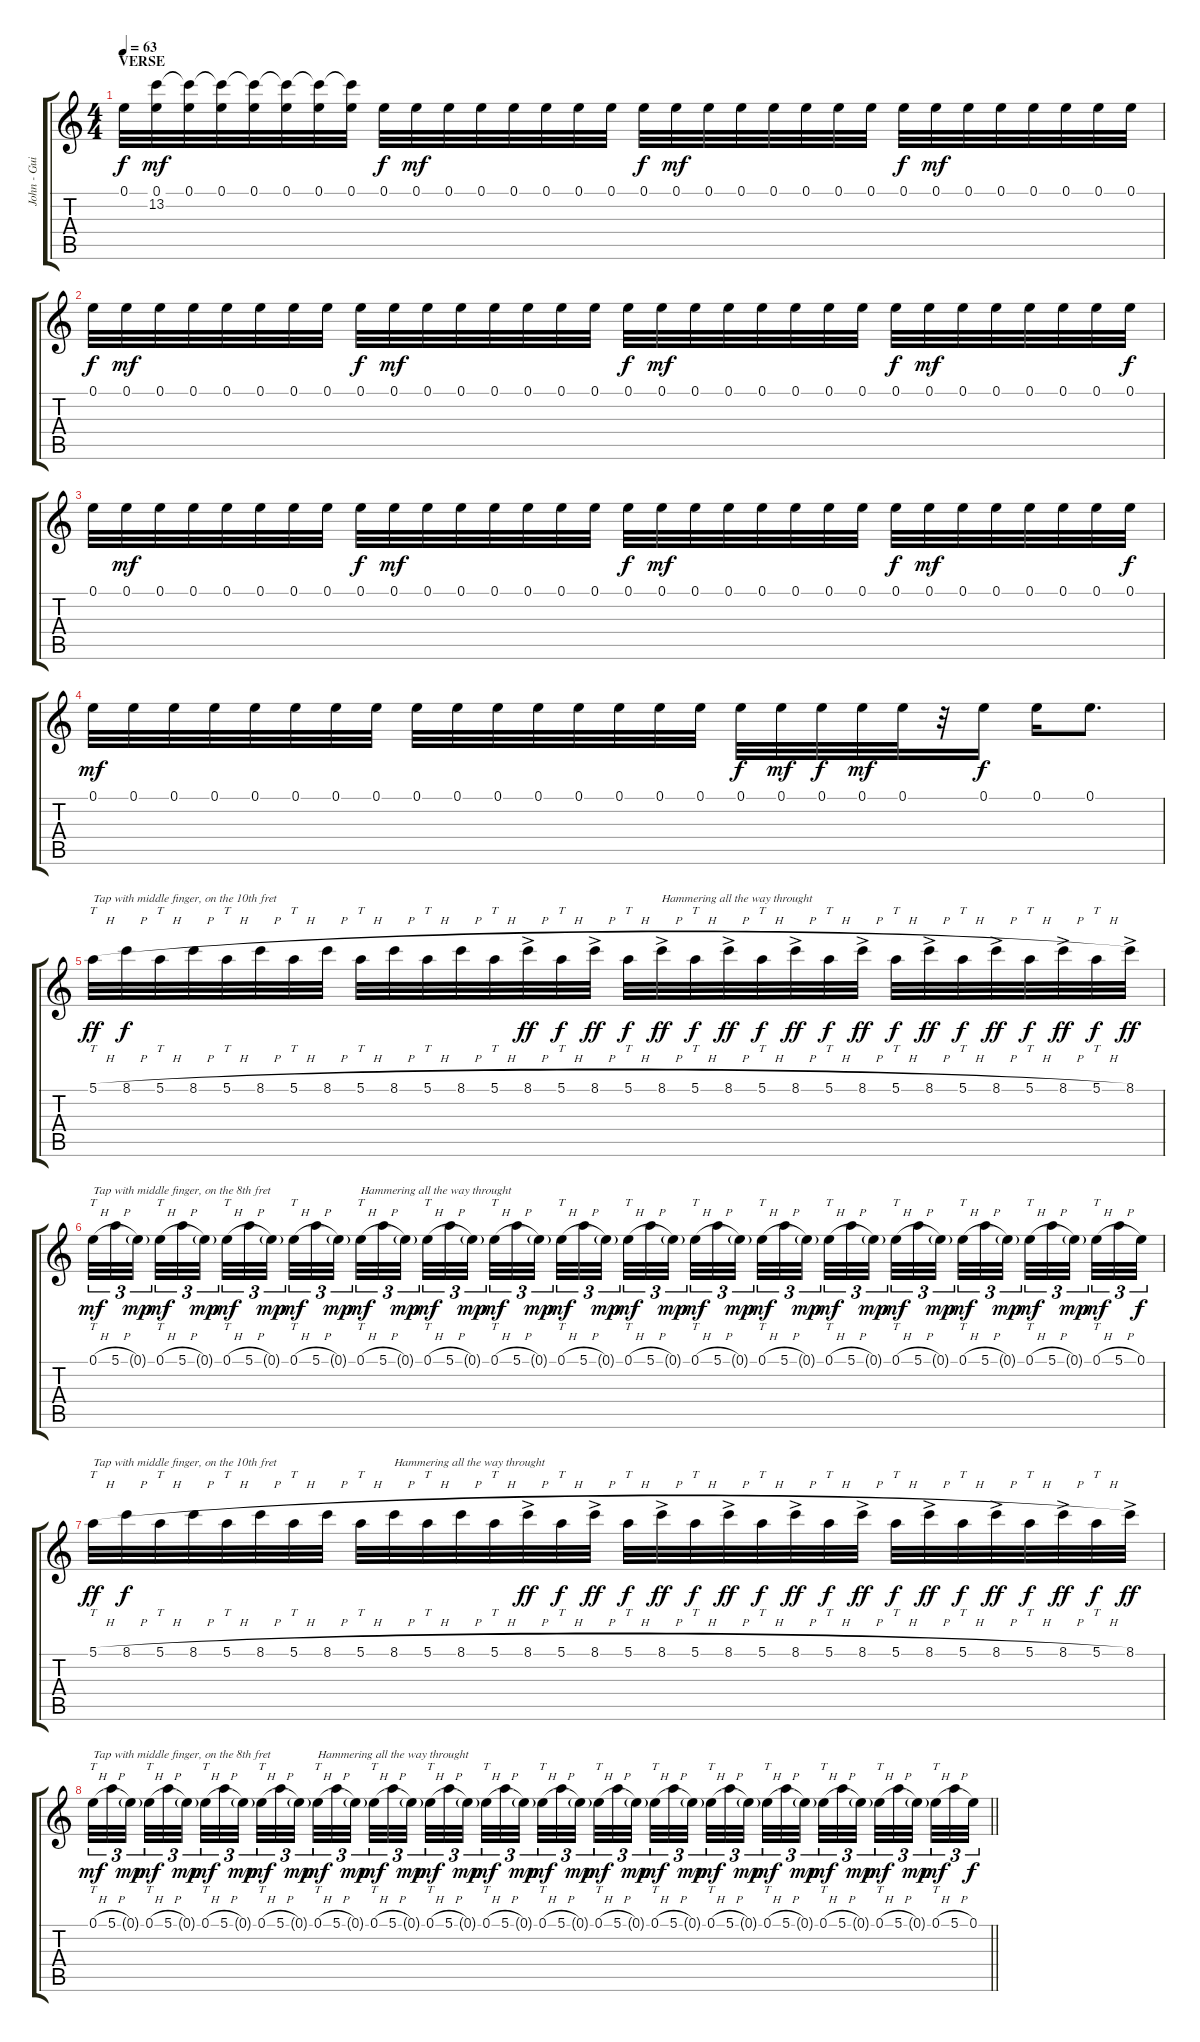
\track ("John - Guitar" "John - Gui") {instrument electricguitarjazz}
\staff {score tabs}
\tuning (E4 B3 G3 D3 A2 E2) {hide}
\ts (4 4)
\section ("" "VERSE")
\tempo 63
\clef g2
\ks c
0.1.32{dy f volume 8 instrument electricguitarjazz} (0.1 13.2{t}).32{dy mf} (0.1 13.2{t}).32 (0.1 13.2{t}).32 (0.1 13.2{t}).32 (0.1 13.2{t}).32 (0.1 13.2{t}).32 (0.1 13.2{t}).32 0.1.32{dy f} 0.1.32{dy mf} 0.1.32 0.1.32 0.1.32 0.1.32 0.1.32 0.1.32 0.1.32{dy f} 0.1.32{dy mf} 0.1.32 0.1.32 0.1.32 0.1.32 0.1.32 0.1.32 0.1.32{dy f} 0.1.32{dy mf} 0.1.32 0.1.32 0.1.32 0.1.32 0.1.32 0.1.32 |
0.1.32{dy f} 0.1.32{dy mf} 0.1.32 0.1.32 0.1.32 0.1.32 0.1.32 0.1.32 0.1.32{dy f} 0.1.32{dy mf} 0.1.32 0.1.32 0.1.32 0.1.32 0.1.32 0.1.32 0.1.32{dy f} 0.1.32{dy mf} 0.1.32 0.1.32 0.1.32 0.1.32 0.1.32 0.1.32 0.1.32{dy f} 0.1.32{dy mf} 0.1.32 0.1.32 0.1.32 0.1.32 0.1.32 0.1.32{dy f} |
0.1.32 0.1.32{dy mf} 0.1.32 0.1.32 0.1.32 0.1.32 0.1.32 0.1.32 0.1.32{dy f} 0.1.32{dy mf} 0.1.32 0.1.32 0.1.32 0.1.32 0.1.32 0.1.32 0.1.32{dy f} 0.1.32{dy mf} 0.1.32 0.1.32 0.1.32 0.1.32 0.1.32 0.1.32 0.1.32{dy f} 0.1.32{dy mf} 0.1.32 0.1.32 0.1.32 0.1.32 0.1.32 0.1.32{dy f} |
0.1.32{dy mf} 0.1.32 0.1.32 0.1.32 0.1.32 0.1.32 0.1.32 0.1.32 0.1.32 0.1.32 0.1.32 0.1.32 0.1.32 0.1.32 0.1.32 0.1.32 0.1.32{dy f} 0.1.32{dy mf} 0.1.32{dy f} 0.1.32{dy mf} 0.1.32 r.32 0.1.16{dy f} 0.1.16 0.1.8{d} |
5.1{h}.32{tt txt "Tap with middle finger, on the 10th fret" dy ff volume 16 instrument electricguitarjazz} 8.1{h}.32{dy f} 5.1{h}.32{tt} 8.1{h}.32 5.1{h}.32{tt} 8.1{h}.32 5.1{h}.32{tt} 8.1{h}.32 5.1{h}.32{tt} 8.1{h}.32 5.1{h}.32{tt} 8.1{h}.32 5.1{h}.32{tt} 8.1{h ac}.32{dy ff} 5.1{h}.32{tt dy f} 8.1{h ac}.32{dy ff} 5.1{h}.32{tt dy f} 8.1{h ac}.32{txt "Hammering all the way throught" dy ff} 5.1{h}.32{tt dy f} 8.1{h ac}.32{dy ff} 5.1{h}.32{tt dy f} 8.1{h ac}.32{dy ff} 5.1{h}.32{tt dy f} 8.1{h ac}.32{dy ff} 5.1{h}.32{tt dy f} 8.1{h ac}.32{dy ff} 5.1{h}.32{tt dy f} 8.1{h ac}.32{dy ff} 5.1{h}.32{tt dy f} 8.1{h ac}.32{dy ff} 5.1{h}.32{tt dy f} 8.1{ac}.32{dy ff} |
0.1{h}.32{tt tu (3 2) txt "Tap with middle finger, on the 8th fret" dy mf} 5.1{h}.32{tu (3 2)} 0.1{g}.32{tu (3 2) dy mp beam splitsecondary} 0.1{h}.32{tt tu (3 2) dy mf} 5.1{h}.32{tu (3 2)} 0.1{g}.32{tu (3 2) dy mp beam splitsecondary} 0.1{h}.32{tt tu (3 2) dy mf} 5.1{h}.32{tu (3 2)} 0.1{g}.32{tu (3 2) dy mp beam splitsecondary} 0.1{h}.32{tt tu (3 2) dy mf} 5.1{h}.32{tu (3 2)} 0.1{g}.32{tu (3 2) dy mp} 0.1{h}.32{tt tu (3 2) txt "Hammering all the way throught" dy mf} 5.1{h}.32{tu (3 2)} 0.1{g}.32{tu (3 2) dy mp beam splitsecondary} 0.1{h}.32{tt tu (3 2) dy mf} 5.1{h}.32{tu (3 2)} 0.1{g}.32{tu (3 2) dy mp beam splitsecondary} 0.1{h}.32{tt tu (3 2) dy mf} 5.1{h}.32{tu (3 2)} 0.1{g}.32{tu (3 2) dy mp beam splitsecondary} 0.1{h}.32{tt tu (3 2) dy mf} 5.1{h}.32{tu (3 2)} 0.1{g}.32{tu (3 2) dy mp} 0.1{h}.32{tt tu (3 2) dy mf} 5.1{h}.32{tu (3 2)} 0.1{g}.32{tu (3 2) dy mp beam splitsecondary} 0.1{h}.32{tt tu (3 2) dy mf} 5.1{h}.32{tu (3 2)} 0.1{g}.32{tu (3 2) dy mp beam splitsecondary} 0.1{h}.32{tt tu (3 2) dy mf} 5.1{h}.32{tu (3 2)} 0.1{g}.32{tu (3 2) dy mp beam splitsecondary} 0.1{h}.32{tt tu (3 2) dy mf} 5.1{h}.32{tu (3 2)} 0.1{g}.32{tu (3 2) dy mp} 0.1{h}.32{tt tu (3 2) dy mf} 5.1{h}.32{tu (3 2)} 0.1{g}.32{tu (3 2) dy mp beam splitsecondary} 0.1{h}.32{tt tu (3 2) dy mf} 5.1{h}.32{tu (3 2)} 0.1{g}.32{tu (3 2) dy mp beam splitsecondary} 0.1{h}.32{tt tu (3 2) dy mf} 5.1{h}.32{tu (3 2)} 0.1{g}.32{tu (3 2) dy mp beam splitsecondary} 0.1{h}.32{tt tu (3 2) dy mf} 5.1{h}.32{tu (3 2)} 0.1.32{tu (3 2) dy f} |
5.1{h}.32{tt txt "Tap with middle finger, on the 10th fret" dy ff} 8.1{h}.32{dy f} 5.1{h}.32{tt} 8.1{h}.32 5.1{h}.32{tt} 8.1{h}.32 5.1{h}.32{tt} 8.1{h}.32 5.1{h}.32{tt} 8.1{h}.32{txt "Hammering all the way throught"} 5.1{h}.32{tt} 8.1{h}.32 5.1{h}.32{tt} 8.1{h ac}.32{dy ff} 5.1{h}.32{tt dy f} 8.1{h ac}.32{dy ff} 5.1{h}.32{tt dy f} 8.1{h ac}.32{dy ff} 5.1{h}.32{tt dy f} 8.1{h ac}.32{dy ff} 5.1{h}.32{tt dy f} 8.1{h ac}.32{dy ff} 5.1{h}.32{tt dy f} 8.1{h ac}.32{dy ff} 5.1{h}.32{tt dy f} 8.1{h ac}.32{dy ff} 5.1{h}.32{tt dy f} 8.1{h ac}.32{dy ff} 5.1{h}.32{tt dy f} 8.1{h ac}.32{dy ff} 5.1{h}.32{tt dy f} 8.1{ac}.32{dy ff} |
\barLineRight lightlight
0.1{h}.32{tt tu (3 2) txt "Tap with middle finger, on the 8th fret" dy mf} 5.1{h}.32{tu (3 2)} 0.1{g}.32{tu (3 2) dy mp beam splitsecondary} 0.1{h}.32{tt tu (3 2) dy mf} 5.1{h}.32{tu (3 2)} 0.1{g}.32{tu (3 2) dy mp beam splitsecondary} 0.1{h}.32{tt tu (3 2) dy mf} 5.1{h}.32{tu (3 2)} 0.1{g}.32{tu (3 2) dy mp beam splitsecondary} 0.1{h}.32{tt tu (3 2) dy mf} 5.1{h}.32{tu (3 2)} 0.1{g}.32{tu (3 2) dy mp} 0.1{h}.32{tt tu (3 2) txt "Hammering all the way throught" dy mf} 5.1{h}.32{tu (3 2)} 0.1{g}.32{tu (3 2) dy mp beam splitsecondary} 0.1{h}.32{tt tu (3 2) dy mf} 5.1{h}.32{tu (3 2)} 0.1{g}.32{tu (3 2) dy mp beam splitsecondary} 0.1{h}.32{tt tu (3 2) dy mf} 5.1{h}.32{tu (3 2)} 0.1{g}.32{tu (3 2) dy mp beam splitsecondary} 0.1{h}.32{tt tu (3 2) dy mf} 5.1{h}.32{tu (3 2)} 0.1{g}.32{tu (3 2) dy mp} 0.1{h}.32{tt tu (3 2) dy mf} 5.1{h}.32{tu (3 2)} 0.1{g}.32{tu (3 2) dy mp beam splitsecondary} 0.1{h}.32{tt tu (3 2) dy mf} 5.1{h}.32{tu (3 2)} 0.1{g}.32{tu (3 2) dy mp beam splitsecondary} 0.1{h}.32{tt tu (3 2) dy mf} 5.1{h}.32{tu (3 2)} 0.1{g}.32{tu (3 2) dy mp beam splitsecondary} 0.1{h}.32{tt tu (3 2) dy mf} 5.1{h}.32{tu (3 2)} 0.1{g}.32{tu (3 2) dy mp} 0.1{h}.32{tt tu (3 2) dy mf} 5.1{h}.32{tu (3 2)} 0.1{g}.32{tu (3 2) dy mp beam splitsecondary} 0.1{h}.32{tt tu (3 2) dy mf} 5.1{h}.32{tu (3 2)} 0.1{g}.32{tu (3 2) dy mp beam splitsecondary} 0.1{h}.32{tt tu (3 2) dy mf} 5.1{h}.32{tu (3 2)} 0.1{g}.32{tu (3 2) dy mp beam splitsecondary} 0.1{h}.32{tt tu (3 2) dy mf} 5.1{h}.32{tu (3 2)} 0.1.32{tu (3 2) dy f}
